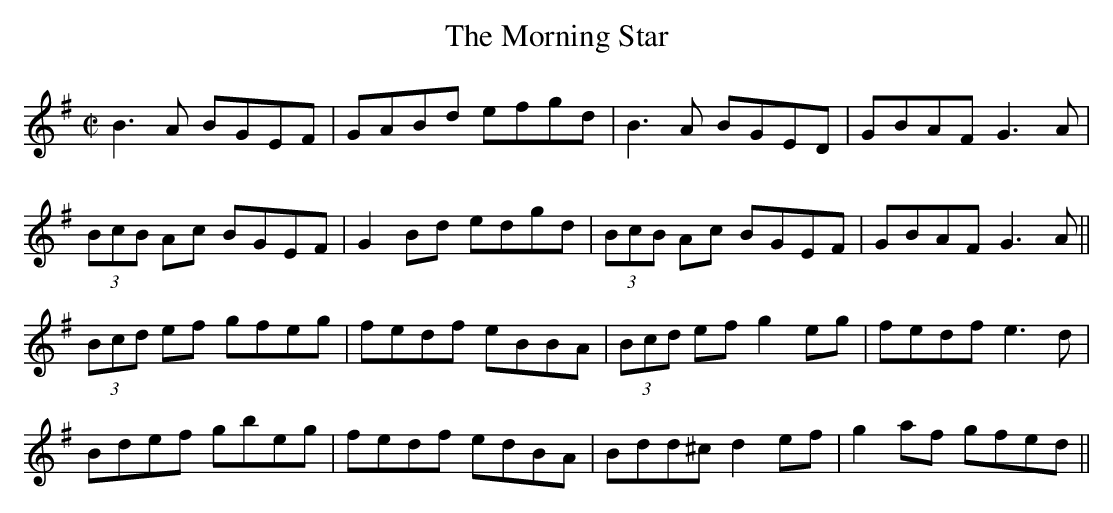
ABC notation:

X:1
T:Morning Star, The
M:C|
K:G
B3A BGEF|GABd efgd|B3A BGED|GBAF G3A|
(3BcB Ac BGEF|G2Bd edgd|(3BcB Ac BGEF|GBAF G3A||
(3Bcd ef gfeg|fedf eBBA|(3Bcd ef g2eg|fedf e3d|
Bdef gbeg|fedf edBA|Bdd^c d2ef|g2af gfed||
